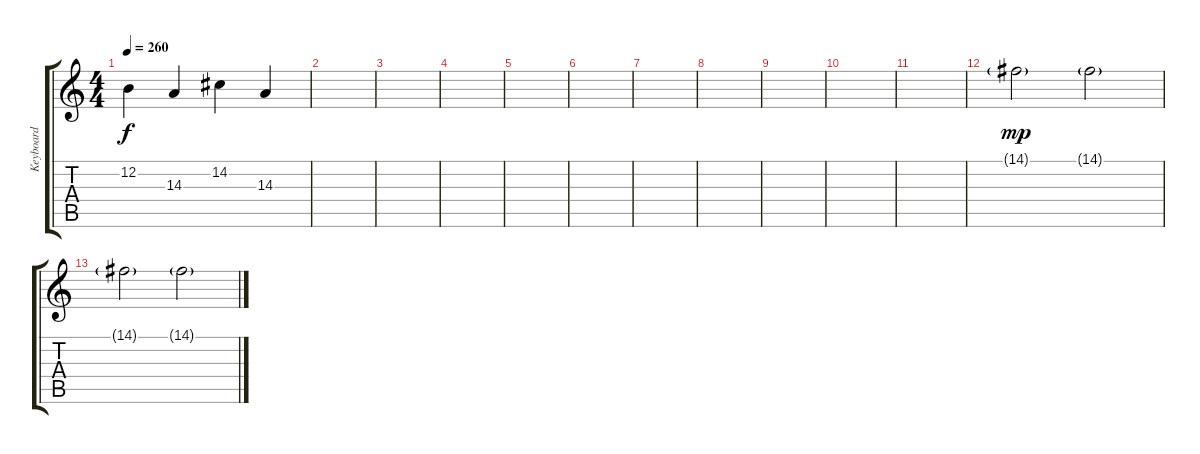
\track ("Keyboard" "Keyboard") {instrument honkytonkpiano}
\staff {score tabs}
\tuning (E4 B3 G3 D3 A2 E2) {hide}
\ts (4 4)
\tempo 260
\clef g2
\ks c
12.2.4{dy f} 14.3.4 14.2.4 14.3.4 |
|
|
|
|
|
|
|
|
|
|
14.1{g}.2{dy mp} 14.1{g}.2 |
14.1{g}.2 14.1{g}.2
